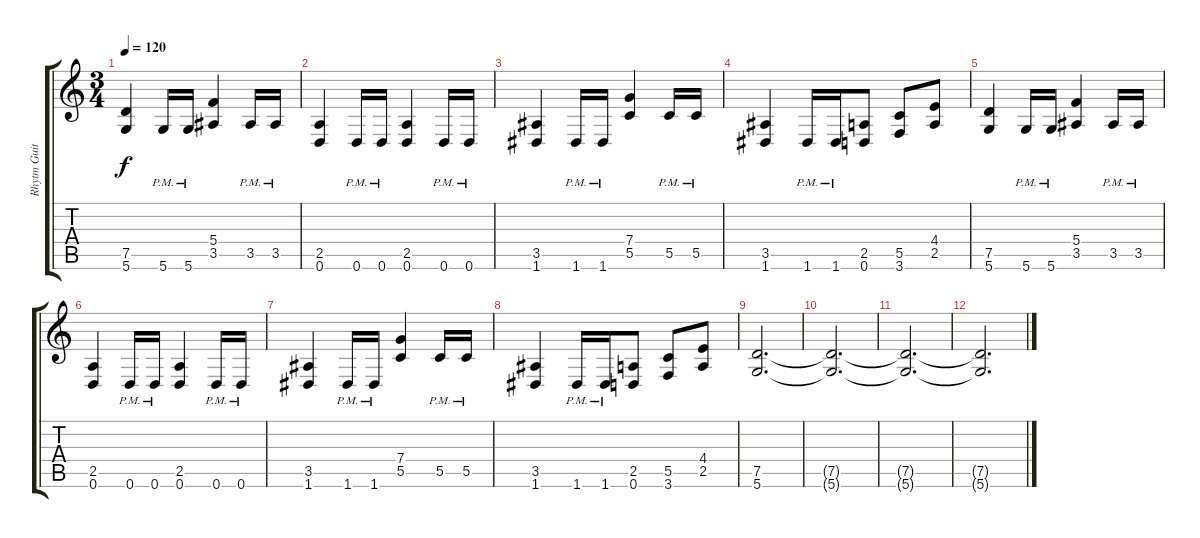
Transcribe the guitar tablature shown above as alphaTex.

\track ("Rhytm Guitar" "Rhytm Guit") {instrument distortionguitar}
\staff {score tabs}
\tuning (D4 A3 F3 C3 G2 D2) {hide}
\ts (3 4)
\tempo 120
\clef g2
\ks c
(7.5 5.6).4{dy f} 5.6{pm}.16 5.6{pm}.16 (5.4 3.5).4 3.5{pm}.16 3.5{pm}.16 |
(2.5 0.6).4 0.6{pm}.16 0.6{pm}.16 (2.5 0.6).4 0.6{pm}.16 0.6{pm}.16 |
(3.5 1.6).4 1.6{pm}.16 1.6{pm}.16 (7.4 5.5).4 5.5{pm}.16 5.5{pm}.16 |
(3.5 1.6).4 1.6{pm}.16 1.6{pm}.16 (2.5 0.6).8 (5.5 3.6).8 (4.4 2.5).8 |
(7.5 5.6).4 5.6{pm}.16 5.6{pm}.16 (5.4 3.5).4 3.5{pm}.16 3.5{pm}.16 |
(2.5 0.6).4 0.6{pm}.16 0.6{pm}.16 (2.5 0.6).4 0.6{pm}.16 0.6{pm}.16 |
(3.5 1.6).4 1.6{pm}.16 1.6{pm}.16 (7.4 5.5).4 5.5{pm}.16 5.5{pm}.16 |
(3.5 1.6).4 1.6{pm}.16 1.6{pm}.16 (2.5 0.6).8 (5.5 3.6).8 (4.4 2.5).8 |
(7.5 5.6).2{d volume 6} |
(7.5{t} 5.6{t}).2{d} |
(7.5{t} 5.6{t}).2{d volume 2} |
(7.5{t} 5.6{t}).2{d}
